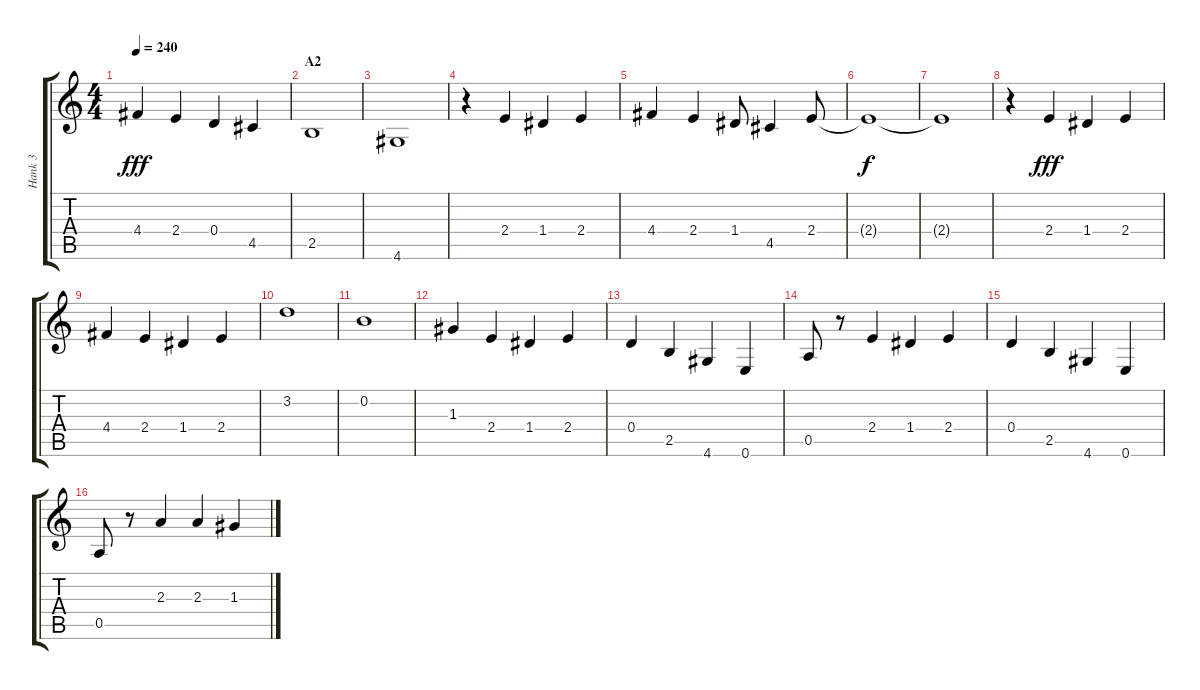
\track ("Hank 3" "Hank 3") {instrument overdrivenguitar}
\staff {score tabs}
\tuning (E4 B3 G3 D3 A2 E2) {hide}
\ts (4 4)
\tempo 240
\clef g2
\ks c
4.4.4{dy fff} 2.4.4 0.4.4 4.5.4 |
\section ("" "A2")
2.5.1 |
4.6.1 |
r.4 2.4.4 1.4.4 2.4.4 |
4.4.4 2.4.4 1.4.8 4.5.4 2.4.8 |
2.4{t}.1{dy f} |
2.4{t}.1 |
r.4 2.4.4{dy fff} 1.4.4 2.4.4 |
4.4.4 2.4.4 1.4.4 2.4.4 |
3.2.1 |
0.2.1 |
1.3.4 2.4.4 1.4.4 2.4.4 |
0.4.4 2.5.4 4.6.4 0.6.4 |
0.5.8 r.8 2.4.4 1.4.4 2.4.4 |
0.4.4 2.5.4 4.6.4 0.6.4 |
0.5.8 r.8 2.3.4 2.3.4 1.3.4
